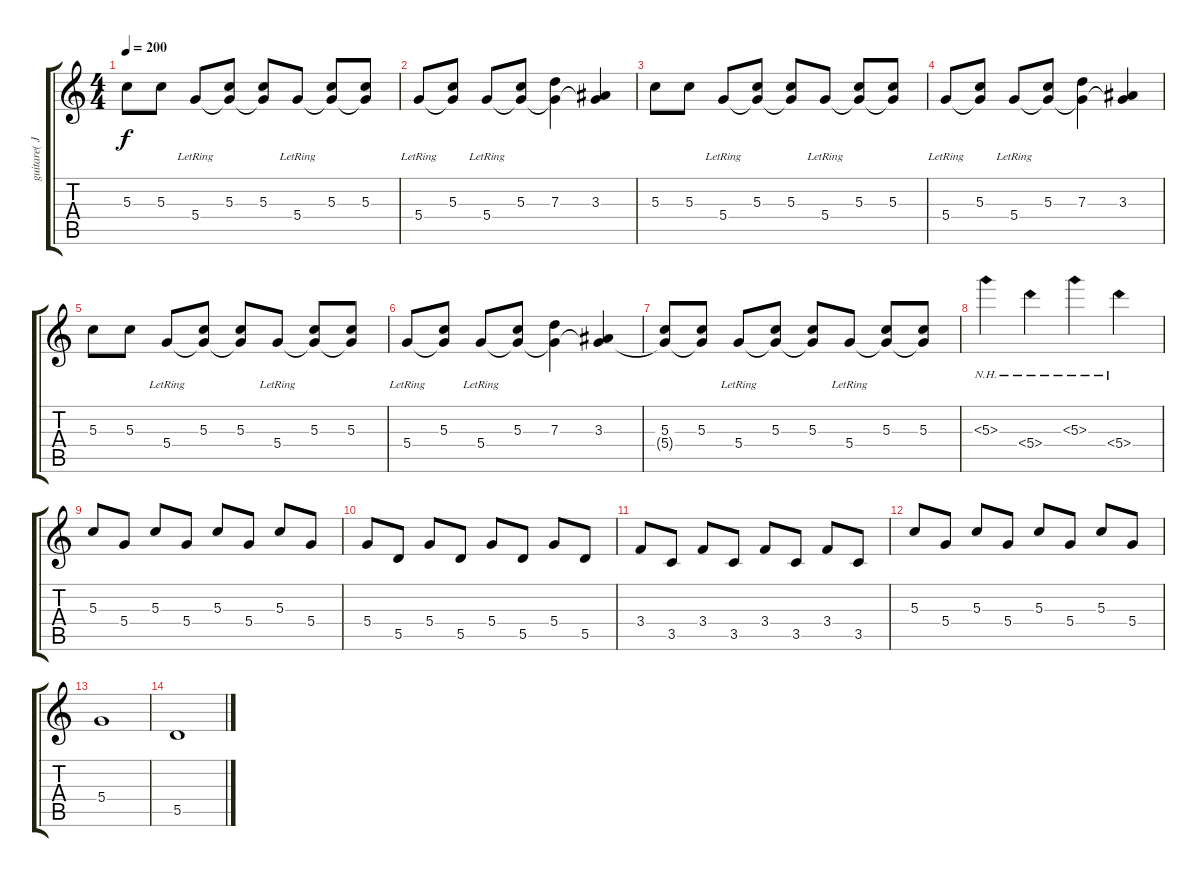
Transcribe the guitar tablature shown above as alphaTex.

\track ("guitare( Jake )" "guitare( J") {instrument distortionguitar}
\staff {score tabs}
\tuning (E4 B3 G3 D3 A2 E2) {hide}
\ts (4 4)
\tempo 200
\clef g2
\ks c
5.3.8{dy f} 5.3.8 5.4{lr}.8 (5.3 5.4{t}).8 (5.3 5.4{t}).8 5.4{lr}.8 (5.3 5.4{t}).8 (5.3 5.4{t}).8 |
5.4{lr}.8 (5.3 5.4{t}).8 5.4{lr}.8 (5.3 5.4{t}).8 (7.3 5.4{t}).4 (3.3 5.4{t}).4 |
5.3.8 5.3.8 5.4{lr}.8 (5.3 5.4{t}).8 (5.3 5.4{t}).8 5.4{lr}.8 (5.3 5.4{t}).8 (5.3 5.4{t}).8 |
5.4{lr}.8 (5.3 5.4{t}).8 5.4{lr}.8 (5.3 5.4{t}).8 (7.3 5.4{t}).4 (3.3 5.4{t}).4 |
5.3.8 5.3.8 5.4{lr}.8 (5.3 5.4{t}).8 (5.3 5.4{t}).8 5.4{lr}.8 (5.3 5.4{t}).8 (5.3 5.4{t}).8 |
5.4{lr}.8 (5.3 5.4{t}).8 5.4{lr}.8 (5.3 5.4{t}).8 (7.3 5.4{t}).4 (3.3 5.4{t}).4 |
(5.3 5.4{t}).8 (5.3 5.4{t}).8 5.4{lr}.8 (5.3 5.4{t}).8 (5.3 5.4{t}).8 5.4{lr}.8 (5.3 5.4{t}).8 (5.3 5.4{t}).8 |
5.3{nh}.4 5.4{nh}.4 5.3{nh}.4 5.4{nh}.4 |
5.3.8{volume 12} 5.4.8 5.3.8 5.4.8 5.3.8 5.4.8 5.3.8 5.4.8 |
5.4.8 5.5.8 5.4.8 5.5.8 5.4.8 5.5.8 5.4.8 5.5.8 |
3.4.8 3.5.8 3.4.8 3.5.8 3.4.8 3.5.8 3.4.8 3.5.8 |
5.3.8 5.4.8 5.3.8 5.4.8 5.3.8 5.4.8 5.3.8 5.4.8 |
5.4.1 |
5.5.1
